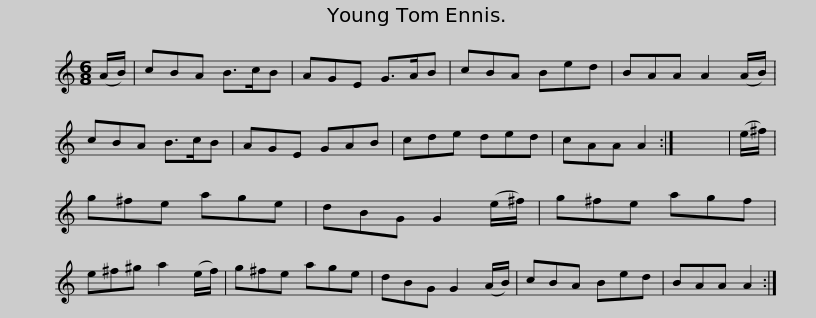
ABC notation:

X:1
L:1/8
M:6/8
I:linebreak $
K:C
V:1 treble
V:1
 (A/B/) | cBA B>cB | AGE G>AB | cBA Bed | BAA A2 (A/B/) | %5
 cBA B>cB | AGE GAB | cde ded |$ cAA A2 :| x6 | %10
 (e/^f/) | g^fe age | dBG G2 (e/^f/) | g^fe agf | e^f^g a2 (e/f/) | %15
 g^fe age |$ dBG G2 (A/B/) | cBA Bed | BAA A2 :| %19
